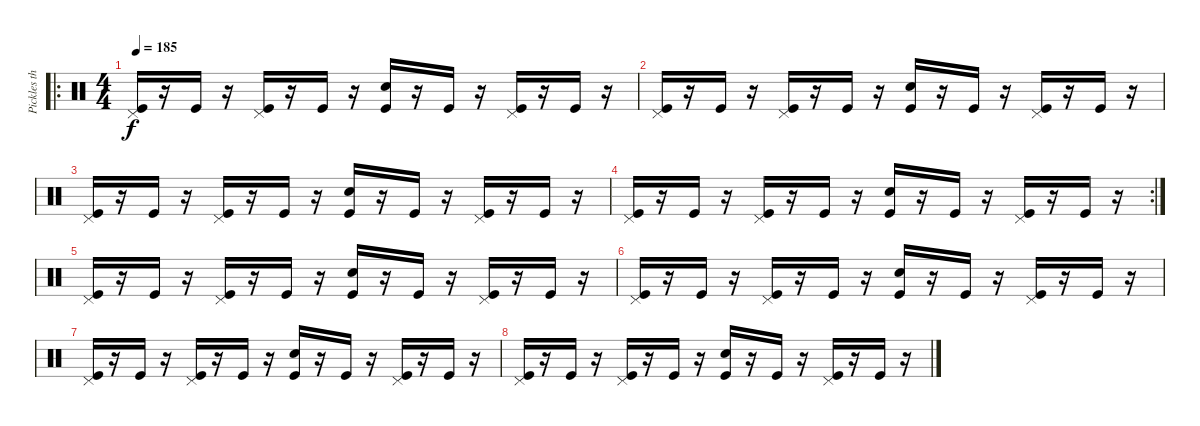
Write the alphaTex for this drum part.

\track ("Pickles the Drummer" "Pickles th") {instrument percussion}
\staff {score}
\articulation defaults
\ro
\ts (4 4)
\tempo 185
\clef neutral
\ks c
("Kick (hit)" "Pedal Hi-Hat (hit)").16{dy f} r.16 "Kick (hit)".16 r.16 ("Kick (hit)" "Pedal Hi-Hat (hit)").16 r.16 "Kick (hit)".16 r.16 ("Kick (hit)" "Snare (hit) 2").16 r.16 "Kick (hit)".16 r.16 ("Kick (hit)" "Pedal Hi-Hat (hit)").16 r.16 "Kick (hit)".16 r.16 |
("Kick (hit)" "Pedal Hi-Hat (hit)").16 r.16 "Kick (hit)".16 r.16 ("Kick (hit)" "Pedal Hi-Hat (hit)").16 r.16 "Kick (hit)".16 r.16 ("Kick (hit)" "Snare (hit) 2").16 r.16 "Kick (hit)".16 r.16 ("Kick (hit)" "Pedal Hi-Hat (hit)").16 r.16 "Kick (hit)".16 r.16 |
("Kick (hit)" "Pedal Hi-Hat (hit)").16 r.16 "Kick (hit)".16 r.16 ("Kick (hit)" "Pedal Hi-Hat (hit)").16 r.16 "Kick (hit)".16 r.16 ("Kick (hit)" "Snare (hit) 2").16 r.16 "Kick (hit)".16 r.16 ("Kick (hit)" "Pedal Hi-Hat (hit)").16 r.16 "Kick (hit)".16 r.16 |
\rc 2
("Kick (hit)" "Pedal Hi-Hat (hit)").16 r.16 "Kick (hit)".16 r.16 ("Kick (hit)" "Pedal Hi-Hat (hit)").16 r.16 "Kick (hit)".16 r.16 ("Kick (hit)" "Snare (hit) 2").16 r.16 "Kick (hit)".16 r.16 ("Kick (hit)" "Pedal Hi-Hat (hit)").16 r.16 "Kick (hit)".16 r.16 |
("Kick (hit)" "Pedal Hi-Hat (hit)").16 r.16 "Kick (hit)".16 r.16 ("Kick (hit)" "Pedal Hi-Hat (hit)").16 r.16 "Kick (hit)".16 r.16 ("Kick (hit)" "Snare (hit) 2").16 r.16 "Kick (hit)".16 r.16 ("Kick (hit)" "Pedal Hi-Hat (hit)").16 r.16 "Kick (hit)".16 r.16 |
("Kick (hit)" "Pedal Hi-Hat (hit)").16 r.16 "Kick (hit)".16 r.16 ("Kick (hit)" "Pedal Hi-Hat (hit)").16 r.16 "Kick (hit)".16 r.16 ("Kick (hit)" "Snare (hit) 2").16 r.16 "Kick (hit)".16 r.16 ("Kick (hit)" "Pedal Hi-Hat (hit)").16 r.16 "Kick (hit)".16 r.16 |
("Kick (hit)" "Pedal Hi-Hat (hit)").16 r.16 "Kick (hit)".16 r.16 ("Kick (hit)" "Pedal Hi-Hat (hit)").16 r.16 "Kick (hit)".16 r.16 ("Kick (hit)" "Snare (hit) 2").16 r.16 "Kick (hit)".16 r.16 ("Kick (hit)" "Pedal Hi-Hat (hit)").16 r.16 "Kick (hit)".16 r.16 |
("Kick (hit)" "Pedal Hi-Hat (hit)").16 r.16 "Kick (hit)".16 r.16 ("Kick (hit)" "Pedal Hi-Hat (hit)").16 r.16 "Kick (hit)".16 r.16 ("Kick (hit)" "Snare (hit) 2").16 r.16 "Kick (hit)".16 r.16 ("Kick (hit)" "Pedal Hi-Hat (hit)").16 r.16 "Kick (hit)".16 r.16
